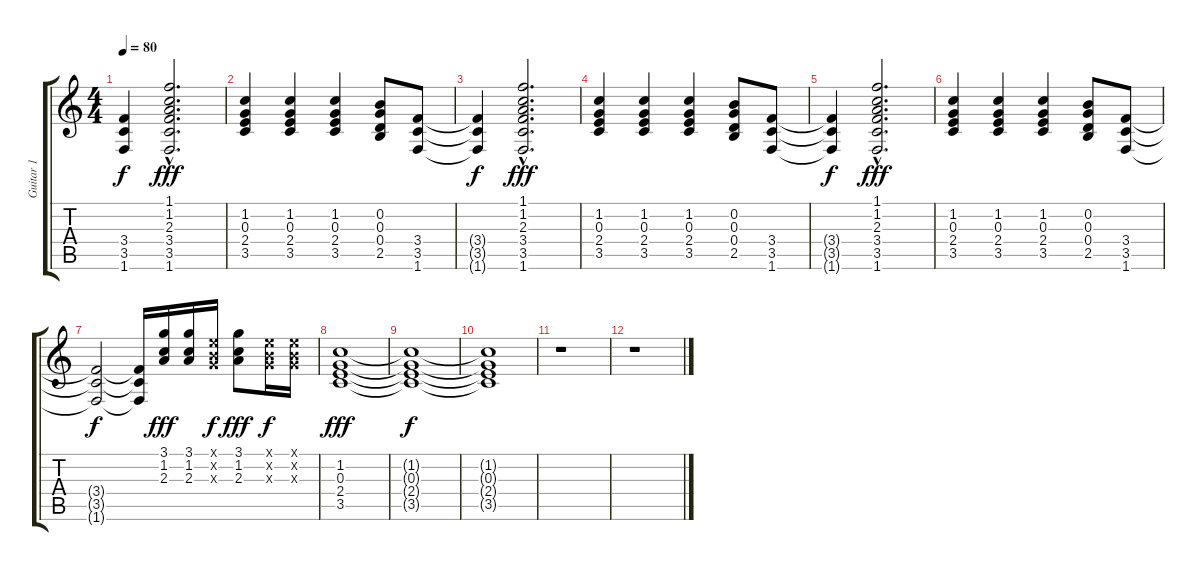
\track ("Guitar 1" "Guitar 1") {instrument electricguitarjazz}
\staff {score tabs}
\tuning (E4 B3 G3 D3 A2 E2) {hide}
\ts (4 4)
\tempo 80
\clef g2
\ks c
(3.4{t} 3.5{t} 1.6{t}).4{dy f} (1.1{hac} 1.2{hac} 2.3{hac} 3.4{hac} 3.5{hac} 1.6{hac}).2{d dy fff} |
(1.2 0.3 2.4 3.5).4 (1.2 0.3 2.4 3.5).4 (1.2 0.3 2.4 3.5).4 (0.2 0.3 0.4 2.5).8 (3.4 3.5 1.6).8 |
(3.4{t} 3.5{t} 1.6{t}).4{dy f} (1.1{hac} 1.2{hac} 2.3{hac} 3.4{hac} 3.5{hac} 1.6{hac}).2{d dy fff} |
(1.2 0.3 2.4 3.5).4 (1.2 0.3 2.4 3.5).4 (1.2 0.3 2.4 3.5).4 (0.2 0.3 0.4 2.5).8 (3.4 3.5 1.6).8 |
(3.4{t} 3.5{t} 1.6{t}).4{dy f} (1.1{hac} 1.2{hac} 2.3{hac} 3.4{hac} 3.5{hac} 1.6{hac}).2{d dy fff} |
(1.2 0.3 2.4 3.5).4 (1.2 0.3 2.4 3.5).4 (1.2 0.3 2.4 3.5).4 (0.2 0.3 0.4 2.5).8 (3.4 3.5 1.6).8 |
(3.4{t} 3.5{t} 1.6{t}).2{dy f} (3.4{t} 3.5{t} 1.6{t}).16 (3.1 1.2 2.3).16{dy fff} (3.1 1.2 2.3).16 (0.1{x} 0.2{x} 0.3{x}).16{dy f} (3.1 1.2 2.3).8{dy fff} (0.1{x} 0.2{x} 0.3{x}).16{dy f} (0.1{x} 0.2{x} 0.3{x}).16 |
(1.2 0.3 2.4 3.5).1{dy fff volume 0} |
(1.2{t} 0.3{t} 2.4{t} 3.5{t}).1{dy f} |
(1.2{t} 0.3{t} 2.4{t} 3.5{t}).1 |
r.1 |
r.1
